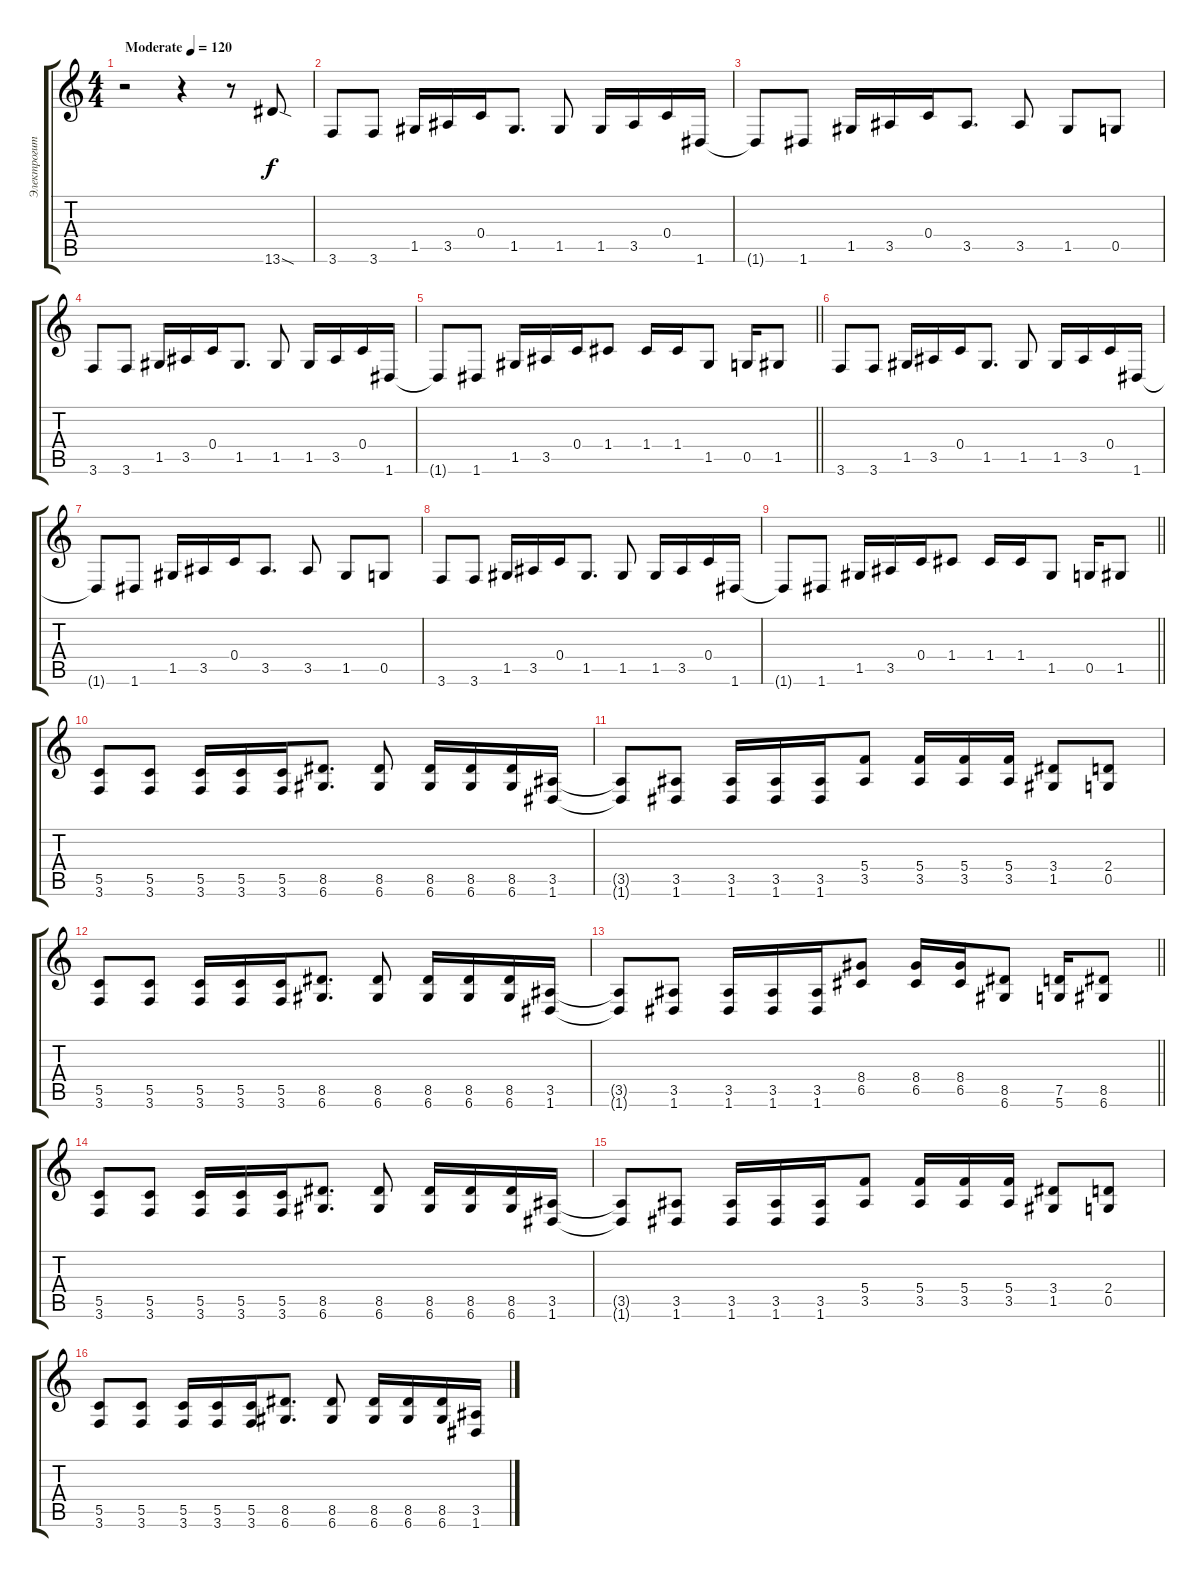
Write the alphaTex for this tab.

\track ("Электрогитара" "Электрогит") {instrument distortionguitar}
\staff {score tabs}
\tuning (D4 A3 F3 C3 G2 D2) {hide}
\ts (4 4)
\tempo (120 "Moderate")
\clef g2
\ks c
r.2{dy f instrument distortionguitar} r.4 r.8 13.6{sod}.8 |
3.6.8 3.6.8 1.5.16 3.5.16 0.4.16 1.5.8{d} 1.5.8 1.5.16 3.5.16 0.4.16 1.6.16 |
1.6{t}.8 1.6.8 1.5.16 3.5.16 0.4.16 3.5.8{d} 3.5.8 1.5.8 0.5.8 |
3.6.8 3.6.8 1.5.16 3.5.16 0.4.16 1.5.8{d} 1.5.8 1.5.16 3.5.16 0.4.16 1.6.16 |
\barLineRight lightlight
1.6{t}.8 1.6.8 1.5.16 3.5.16 0.4.16 1.4.8 1.4.16 1.4.16 1.5.8 0.5.16 1.5.8 |
3.6.8 3.6.8 1.5.16 3.5.16 0.4.16 1.5.8{d} 1.5.8 1.5.16 3.5.16 0.4.16 1.6.16 |
1.6{t}.8 1.6.8 1.5.16 3.5.16 0.4.16 3.5.8{d} 3.5.8 1.5.8 0.5.8 |
3.6.8 3.6.8 1.5.16 3.5.16 0.4.16 1.5.8{d} 1.5.8 1.5.16 3.5.16 0.4.16 1.6.16 |
\barLineRight lightlight
1.6{t}.8 1.6.8 1.5.16 3.5.16 0.4.16 1.4.8 1.4.16 1.4.16 1.5.8 0.5.16 1.5.8 |
(5.5 3.6).8 (5.5 3.6).8 (5.5 3.6).16 (5.5 3.6).16 (5.5 3.6).16 (8.5 6.6).8{d} (8.5 6.6).8 (8.5 6.6).16 (8.5 6.6).16 (8.5 6.6).16 (3.5 1.6).16 |
(3.5{t} 1.6{t}).8 (3.5 1.6).8 (3.5 1.6).16 (3.5 1.6).16 (3.5 1.6).16 (5.4 3.5).8 (5.4 3.5).16 (5.4 3.5).16 (5.4 3.5).16 (3.4 1.5).8 (2.4 0.5).8 |
(5.5 3.6).8 (5.5 3.6).8 (5.5 3.6).16 (5.5 3.6).16 (5.5 3.6).16 (8.5 6.6).8{d} (8.5 6.6).8 (8.5 6.6).16 (8.5 6.6).16 (8.5 6.6).16 (3.5 1.6).16 |
\barLineRight lightlight
(3.5{t} 1.6{t}).8 (3.5 1.6).8 (3.5 1.6).16 (3.5 1.6).16 (3.5 1.6).16 (8.4 6.5).8 (8.4 6.5).16 (8.4 6.5).16 (8.5 6.6).8 (7.5 5.6).16 (8.5 6.6).8 |
(5.5 3.6).8 (5.5 3.6).8 (5.5 3.6).16 (5.5 3.6).16 (5.5 3.6).16 (8.5 6.6).8{d} (8.5 6.6).8 (8.5 6.6).16 (8.5 6.6).16 (8.5 6.6).16 (3.5 1.6).16 |
(3.5{t} 1.6{t}).8 (3.5 1.6).8 (3.5 1.6).16 (3.5 1.6).16 (3.5 1.6).16 (5.4 3.5).8 (5.4 3.5).16 (5.4 3.5).16 (5.4 3.5).16 (3.4 1.5).8 (2.4 0.5).8 |
(5.5 3.6).8 (5.5 3.6).8 (5.5 3.6).16 (5.5 3.6).16 (5.5 3.6).16 (8.5 6.6).8{d} (8.5 6.6).8 (8.5 6.6).16 (8.5 6.6).16 (8.5 6.6).16 (3.5 1.6).16
